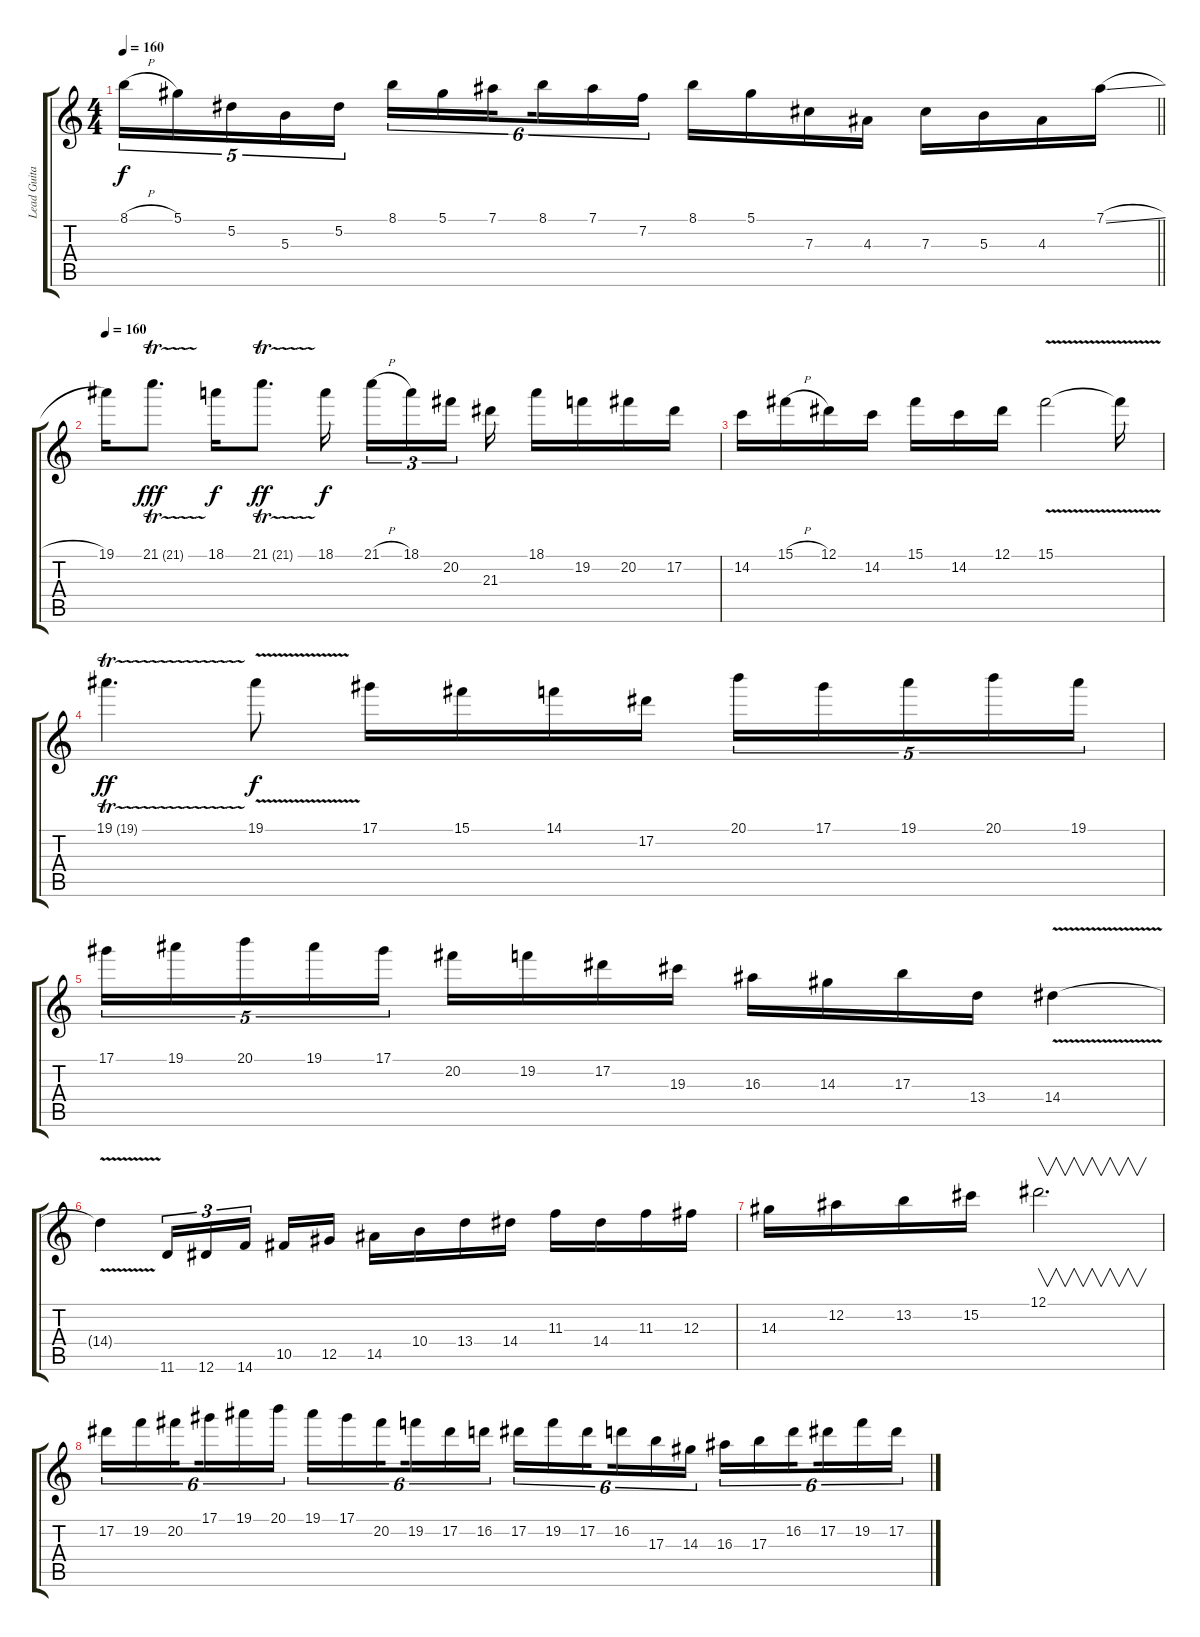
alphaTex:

\track ("Lead Guitar" "Lead Guita") {instrument overdrivenguitar}
\staff {score tabs}
\tuning (Eb4 Bb3 Gb3 Db3 Ab2 Eb2) {hide}
\ts (4 4)
\tempo 160
\clef g2
\barLineRight lightlight
\ks c
8.1{h}.16{tu (5 4) dy f} 5.1.16{tu (5 4)} 5.2.16{tu (5 4)} 5.3.16{tu (5 4)} 5.2.16{tu (5 4)} 8.1.16{tu (6 4)} 5.1.16{tu (6 4)} 7.1.16{tu (6 4) beam splitsecondary} 8.1.16{tu (6 4)} 7.1.16{tu (6 4)} 7.2.16{tu (6 4)} 8.1.16 5.1.16 7.3.16 4.3.16 7.3.16 5.3.16 4.3.16 7.1{sl}.16 |
\section ("" "")
\tempo 160
19.1.16{txt ""} 21.1{tr (21 16)}.8{d dy fff} 18.1.16{dy f} 21.1{tr (21 16)}.8{d dy ff} 18.1.16{dy f beam splitsecondary} 21.1{h}.16{tu (3 2)} 18.1.16{tu (3 2)} 20.2.16{tu (3 2) beam splitsecondary} 21.3.16 18.1.16 19.2.16 20.2.16 17.2.16 |
14.2.16 15.1{h}.16 12.1.16 14.2.16 15.1.16 14.2.16 12.1.16 15.1{v}.2 15.1{t}.16 |
19.1{tr (19 32)}.4{d dy ff} 19.1{v}.8{dy f} 17.1.16 15.1.16 14.1.16 17.2.16 20.1.16{tu (5 4)} 17.1.16{tu (5 4)} 19.1.16{tu (5 4)} 20.1.16{tu (5 4)} 19.1.16{tu (5 4)} |
17.1.16{tu (5 4)} 19.1.16{tu (5 4)} 20.1.16{tu (5 4)} 19.1.16{tu (5 4)} 17.1.16{tu (5 4)} 20.2.16 19.2.16 17.2.16 19.3.16 16.3.16 14.3.16 17.3.16 13.4.16 14.4{v}.4 |
14.4{t}.4 11.6.16{tu (3 2)} 12.6.16{tu (3 2)} 14.6.16{tu (3 2) beam splitsecondary} 10.5.16 12.5.16 14.5.16 10.4.16 13.4.16 14.4.16 11.3.16 14.4.16 11.3.16 12.3.16 |
14.3.16 12.2.16 13.2.16 15.2.16 12.1.2{v d} |
17.2.16{tu (6 4)} 19.2.16{tu (6 4)} 20.2.16{tu (6 4) beam splitsecondary} 17.1.16{tu (6 4)} 19.1.16{tu (6 4)} 20.1.16{tu (6 4)} 19.1.16{tu (6 4)} 17.1.16{tu (6 4)} 20.2.16{tu (6 4) beam splitsecondary} 19.2.16{tu (6 4)} 17.2.16{tu (6 4)} 16.2.16{tu (6 4)} 17.2.16{tu (6 4)} 19.2.16{tu (6 4)} 17.2.16{tu (6 4) beam splitsecondary} 16.2.16{tu (6 4)} 17.3.16{tu (6 4)} 14.3.16{tu (6 4)} 16.3.16{tu (6 4)} 17.3.16{tu (6 4)} 16.2.16{tu (6 4) beam splitsecondary} 17.2.16{tu (6 4)} 19.2.16{tu (6 4)} 17.2.16{tu (6 4)}
